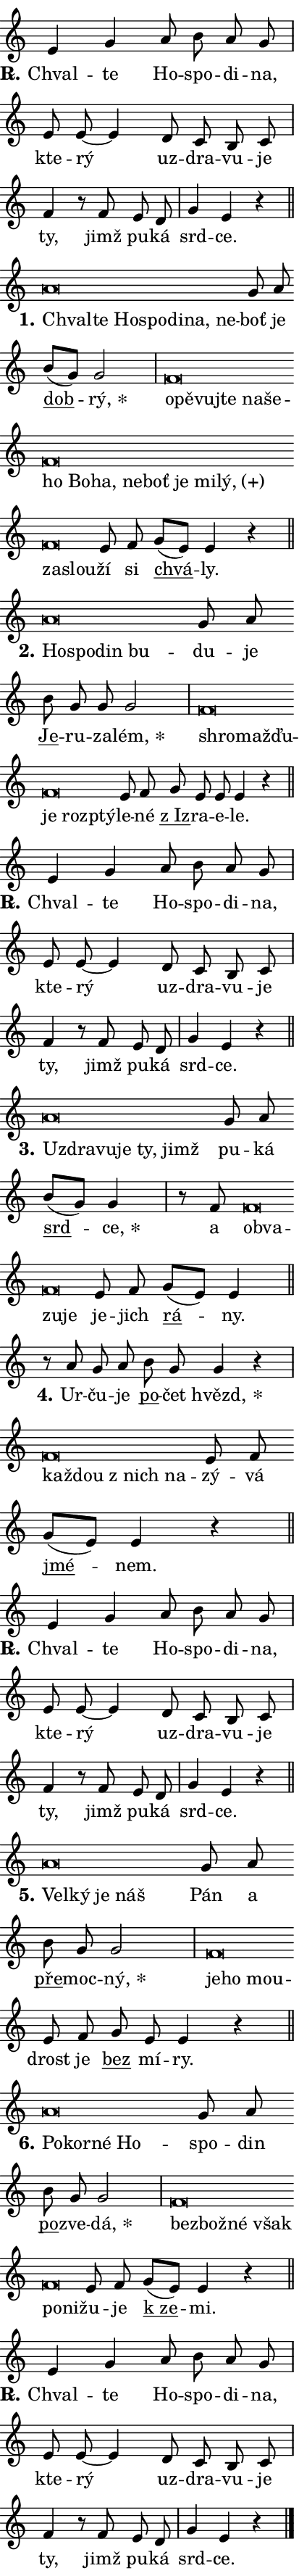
\version "2.24.0"
\header { tagline = "" }
\paper {
  indent = 0\cm
  top-margin = 0\cm
  right-margin = 0.13\cm % to fit lyric hyphens
  bottom-margin = 0\cm
  left-margin = 0\cm
  paper-width = 7\cm
  page-breaking = #ly:one-page-breaking
  system-system-spacing.basic-distance = #11
  score-system-spacing.basic-distance = #11
  ragged-last = ##f
}


%% Author: Thomas Morley
%% https://lists.gnu.org/archive/html/lilypond-user/2020-05/msg00002.html
#(define (line-position grob)
"Returns position of @var[grob} in current system:
   @code{'start}, if at first time-step
   @code{'end}, if at last time-step
   @code{'middle} otherwise
"
  (let* ((col (ly:item-get-column grob))
         (ln (ly:grob-object col 'left-neighbor))
         (rn (ly:grob-object col 'right-neighbor))
         (col-to-check-left (if (ly:grob? ln) ln col))
         (col-to-check-right (if (ly:grob? rn) rn col))
         (break-dir-left
           (and
             (ly:grob-property col-to-check-left 'non-musical #f)
             (ly:item-break-dir col-to-check-left)))
         (break-dir-right
           (and
             (ly:grob-property col-to-check-right 'non-musical #f)
             (ly:item-break-dir col-to-check-right))))
        (cond ((eqv? 1 break-dir-left) 'start)
              ((eqv? -1 break-dir-right) 'end)
              (else 'middle))))

#(define (tranparent-at-line-position vctor)
  (lambda (grob)
  "Relying on @code{line-position} select the relevant enry from @var{vctor}.
Used to determine transparency,"
    (case (line-position grob)
      ((end) (not (vector-ref vctor 0)))
      ((middle) (not (vector-ref vctor 1)))
      ((start) (not (vector-ref vctor 2))))))

noteHeadBreakVisibility =
#(define-music-function (break-visibility)(vector?)
"Makes @code{NoteHead}s transparent relying on @var{break-visibility}"
#{
  \override NoteHead.transparent =
    #(tranparent-at-line-position break-visibility)
#})

#(define delete-ledgers-for-transparent-note-heads
  (lambda (grob)
    "Reads whether a @code{NoteHead} is transparent.
If so this @code{NoteHead} is removed from @code{'note-heads} from
@var{grob}, which is supposed to be @code{LedgerLineSpanner}.
As a result ledgers are not printed for this @code{NoteHead}"
    (let* ((nhds-array (ly:grob-object grob 'note-heads))
           (nhds-list
             (if (ly:grob-array? nhds-array)
                 (ly:grob-array->list nhds-array)
                 '()))
           ;; Relies on the transparent-property being done before
           ;; Staff.LedgerLineSpanner.after-line-breaking is executed.
           ;; This is fragile ...
           (to-keep
             (remove
               (lambda (nhd)
                 (ly:grob-property nhd 'transparent #f))
               nhds-list)))
      ;; TODO find a better method to iterate over grob-arrays, similiar
      ;; to filter/remove etc for lists
      ;; For now rebuilt from scratch
      (set! (ly:grob-object grob 'note-heads)  '())
      (for-each
        (lambda (nhd)
          (ly:pointer-group-interface::add-grob grob 'note-heads nhd))
        to-keep))))

squashNotes = {
  \override NoteHead.X-extent = #'(-0.2 . 0.2)
  \override NoteHead.Y-extent = #'(-0.75 . 0)
  \override NoteHead.stencil =
    #(lambda (grob)
       (let ((pos (ly:grob-property grob 'staff-position)))
         (begin
           (if (< pos -7) (display "ERROR: Lower brevis then expected\n") (display ""))
           (if (<= pos -6) ly:text-interface::print ly:note-head::print))))
}
unSquashNotes = {
  \revert NoteHead.X-extent
  \revert NoteHead.Y-extent
  \revert NoteHead.stencil
}

hideNotes = \noteHeadBreakVisibility #begin-of-line-visible
unHideNotes = \noteHeadBreakVisibility #all-visible

% work-around for resetting accidentals
% https://lilypond.org/doc/v2.23/Documentation/notation/displaying-rhythms#unmetered-music
cadenzaMeasure = {
  \cadenzaOff
  \partial 1024 s1024
  \cadenzaOn
}

#(define-markup-command (accent layout props text) (markup?)
  "Underline accented syllable"
  (interpret-markup layout props
    #{\markup \override #'(offset . 4.3) \underline { #text }#}))

responsum = \markup \concat {
  "R" \hspace #-1.05 \path #0.1 #'((moveto 0 0.07) (lineto 0.9 0.8)) \hspace #0.05 "."
}

spaceSize = #0.6828661417322834 % exact space size for TeX Gyre Schola

\layout {
  \context {
    \Staff
    \remove "Time_signature_engraver"
    \override LedgerLineSpanner.after-line-breaking = #delete-ledgers-for-transparent-note-heads
  }
  \context {
    \Lyrics {
      \override LyricSpace.minimum-distance = \spaceSize
      \override LyricText.font-name = #"TeX Gyre Schola"
      \override LyricText.font-size = 1
      \override StanzaNumber.font-name = #"TeX Gyre Schola Bold"
      \override StanzaNumber.font-size = 1
    }
  }
  \context {
    \Score 
    \override NoteHead.text =
      #(lambda (grob) 
        (let ((pos (ly:grob-property grob 'staff-position)))
          #{\markup {
            \combine
              \halign #-0.55 \raise #(if (= pos -6) 0 0.5) \override #'(thickness . 2) \draw-line #'(3.2 . 0)
              \musicglyph "noteheads.sM1"
          }#}))
  }
}

% magnetic-lyrics.ily
%
%   written by
%     Jean Abou Samra <jean@abou-samra.fr>
%     Werner Lemberg <wl@gnu.org>
%
%   adapted by
%     Jiri Hon <jiri.hon@gmail.com>
%
% Version 2022-Apr-15

% https://www.mail-archive.com/lilypond-user@gnu.org/msg149350.html

#(define (Left_hyphen_pointer_engraver context)
   "Collect syllable-hyphen-syllable occurrences in lyrics and store
them in properties.  This engraver only looks to the left.  For
example, if the lyrics input is @code{foo -- bar}, it does the
following.

@itemize @bullet
@item
Set the @code{text} property of the @code{LyricHyphen} grob between
@q{foo} and @q{bar} to @code{foo}.

@item
Set the @code{left-hyphen} property of the @code{LyricText} grob with
text @q{foo} to the @code{LyricHyphen} grob between @q{foo} and
@q{bar}.
@end itemize

Use this auxiliary engraver in combination with the
@code{lyric-@/text::@/apply-@/magnetic-@/offset!} hook."
   (let ((hyphen #f)
         (text #f))
     (make-engraver
      (acknowledgers
       ((lyric-syllable-interface engraver grob source-engraver)
        (set! text grob)))
      (end-acknowledgers
       ((lyric-hyphen-interface engraver grob source-engraver)
        ;(when (not (grob::has-interface grob 'lyric-space-interface))
          (set! hyphen grob)));)
      ((stop-translation-timestep engraver)
       (when (and text hyphen)
         (ly:grob-set-object! text 'left-hyphen hyphen))
       (set! text #f)
       (set! hyphen #f)))))

#(define (lyric-text::apply-magnetic-offset! grob)
   "If the space between two syllables is less than the value in
property @code{LyricText@/.details@/.squash-threshold}, move the right
syllable to the left so that it gets concatenated with the left
syllable.

Use this function as a hook for
@code{LyricText@/.after-@/line-@/breaking} if the
@code{Left_@/hyphen_@/pointer_@/engraver} is active."
   (let ((hyphen (ly:grob-object grob 'left-hyphen #f)))
     (when hyphen
       (let ((left-text (ly:spanner-bound hyphen LEFT)))
         (when (grob::has-interface left-text 'lyric-syllable-interface)
           (let* ((common (ly:grob-common-refpoint grob left-text X))
                  (this-x-ext (ly:grob-extent grob common X))
                  (left-x-ext
                   (begin
                     ;; Trigger magnetism for left-text.
                     (ly:grob-property left-text 'after-line-breaking)
                     (ly:grob-extent left-text common X)))
                  ;; `delta` is the gap width between two syllables.
                  (delta (- (interval-start this-x-ext)
                            (interval-end left-x-ext)))
                  (details (ly:grob-property grob 'details))
                  (threshold (assoc-get 'squash-threshold details 0.2)))
             (when (< delta threshold)
               (let* (;; We have to manipulate the input text so that
                      ;; ligatures crossing syllable boundaries are not
                      ;; disabled.  For languages based on the Latin
                      ;; script this is essentially a beautification.
                      ;; However, for non-Western scripts it can be a
                      ;; necessity.
                      (lt (ly:grob-property left-text 'text))
                      (rt (ly:grob-property grob 'text))
                      (is-space (grob::has-interface hyphen 'lyric-space-interface))
                      (space (if is-space " " ""))
                      (extra-delta (if is-space spaceSize 0))
                      ;; Append new syllable.
                      (ltrt-space (if (and (string? lt) (string? rt))
                                (string-append lt space rt)
                                (make-concat-markup (list lt space rt))))
                      ;; Right-align `ltrt` to the right side.
                      (ltrt-space-markup (grob-interpret-markup
                               grob
                               (make-translate-markup
                                (cons (interval-length this-x-ext) 0)
                                (make-right-align-markup ltrt-space)))))
                 (begin
                   ;; Don't print `left-text`.
                   (ly:grob-set-property! left-text 'stencil #f)
                   ;; Set text and stencil (which holds all collected
                   ;; syllables so far) and shift it to the left.
                   (ly:grob-set-property! grob 'text ltrt-space)
                   (ly:grob-set-property! grob 'stencil ltrt-space-markup)
                   (ly:grob-translate-axis! grob (- (- delta extra-delta)) X))))))))))


#(define (lyric-hyphen::displace-bounds-first grob)
   ;; Make very sure this callback isn't triggered too early.
   (let ((left (ly:spanner-bound grob LEFT))
         (right (ly:spanner-bound grob RIGHT)))
     (ly:grob-property left 'after-line-breaking)
     (ly:grob-property right 'after-line-breaking)
     (ly:lyric-hyphen::print grob)))

squashThreshold = #0.4

\layout {
  \context {
    \Lyrics
    \consists #Left_hyphen_pointer_engraver
    \override LyricText.after-line-breaking =
      #lyric-text::apply-magnetic-offset!
    \override LyricHyphen.stencil = #lyric-hyphen::displace-bounds-first
    \override LyricText.details.squash-threshold = \squashThreshold
    \override LyricHyphen.minimum-distance = 0
    \override LyricHyphen.minimum-length = \squashThreshold
  }
}

squashText = \override LyricText.details.squash-threshold = 9999
unSquashText = \override LyricText.details.squash-threshold = \squashThreshold

leftText = \override LyricText.self-alignment-X = #LEFT
unLeftText = \revert LyricText.self-alignment-X

starOffset = #(lambda (grob) 
                (let ((x_offset (ly:self-alignment-interface::aligned-on-x-parent grob)))
                  (if (= x_offset 0) 0 (+ x_offset 1.2))))

star = #(define-music-function (syllable)(string?)
"Append star separator at the end of a syllable"
#{
  \once \override LyricText.X-offset = #starOffset
  \lyricmode { \markup {
    #syllable
    \override #'((font-name . "TeX Gyre Schola Bold")) \hspace #0.2 \lower #0.65 \larger "*"
  } }
#})

starAccent = #(define-music-function (syllable)(string?)
"Append star separator at the end of a syllable and make accent"
#{
  \once \override LyricText.X-offset = #starOffset
  \lyricmode { \markup {
    \accent #syllable
    \override #'((font-name . "TeX Gyre Schola Bold")) \hspace #0.2 \lower #0.65 \larger "*"
  } }
#})

breath = #(define-music-function (syllable)(string?)
"Append breathing indicator at the end of a syllable"
#{
  \lyricmode { \markup { #syllable "+" } }
#})

optionalBreath = #(define-music-function (syllable)(string?)
"Append optional breathing indicator at the end of a syllable"
#{
  \lyricmode { \markup { #syllable "(+)" } }
#})


\score {
    <<
        \new Voice = "melody" { \cadenzaOn \key c \major \relative { e'4 g a8 b a g \cadenzaMeasure \bar "|" e e~ e4 \bar "" d8 c b c \cadenzaMeasure \bar "|" f4 r8 f e d \cadenzaMeasure \bar "|" g4 e r4 \cadenzaMeasure \bar "||" \break } }
        \new Lyrics \lyricsto "melody" { \lyricmode { \set stanza = \responsum
Chval -- te Ho -- spo -- di -- na, kte -- rý uz -- dra -- vu -- je ty, jimž pu -- ká srd -- ce. } }
    >>
    \layout {}
}

\score {
    <<
        \new Voice = "melody" { \cadenzaOn \key c \major \relative { \squashNotes a'\breve*1/16 \hideNotes \breve*1/16 \bar "" \breve*1/16 \bar "" \breve*1/16 \bar "" \breve*1/16 \bar "" \breve*1/16 \breve*1/16 \bar "" \unHideNotes \unSquashNotes g8 a \bar "" b[( g)] g2 \cadenzaMeasure \bar "|" \squashNotes f\breve*1/16 \hideNotes \breve*1/16 \bar "" \breve*1/16 \bar "" \breve*1/16 \bar "" \breve*1/16 \bar "" \breve*1/16 \bar "" \breve*1/16 \bar "" \breve*1/16 \bar "" \breve*1/16 \bar "" \breve*1/16 \bar "" \breve*1/16 \bar "" \breve*1/16 \bar "" \breve*1/16 \bar "" \breve*1/16 \bar "" \breve*1/16 \breve*1/16 \bar "" \unHideNotes \unSquashNotes e8 f \bar "" g[( e)] e4 r \cadenzaMeasure \bar "||" \break } }
        \new Lyrics \lyricsto "melody" { \lyricmode { \set stanza = "1."
\leftText Chval -- \squashText te Ho -- spo -- di -- na, ne -- \unLeftText \unSquashText boť je \markup \accent dob -- \star rý, \leftText o -- \squashText pě -- vuj -- te na -- še -- ho Bo -- ha, ne -- boť je mi -- \optionalBreath lý, za -- slou -- \unLeftText \unSquashText ží si \markup \accent chvá -- ly. } }
    >>
    \layout {}
}

\score {
    <<
        \new Voice = "melody" { \cadenzaOn \key c \major \relative { \squashNotes a'\breve*1/16 \hideNotes \breve*1/16 \bar "" \breve*1/16 \breve*1/16 \bar "" \unHideNotes \unSquashNotes g8 a \bar "" b g g g2 \cadenzaMeasure \bar "|" \squashNotes f\breve*1/16 \hideNotes \breve*1/16 \bar "" \breve*1/16 \bar "" \breve*1/16 \breve*1/16 \bar "" \unHideNotes \unSquashNotes e8 f \bar "" g e e e4 r \cadenzaMeasure \bar "||" \break } }
        \new Lyrics \lyricsto "melody" { \lyricmode { \set stanza = "2."
\leftText Ho -- \squashText spo -- din bu -- \unLeftText \unSquashText du -- je \markup \accent Je -- ru -- za -- \star lém, \leftText shro -- \squashText mažďu -- je roz -- ptý -- \unLeftText \unSquashText le -- né \markup \accent "z Iz" -- ra -- e -- le. } }
    >>
    \layout {}
}

\score {
    <<
        \new Voice = "melody" { \cadenzaOn \key c \major \relative { e'4 g a8 b a g \cadenzaMeasure \bar "|" e e~ e4 \bar "" d8 c b c \cadenzaMeasure \bar "|" f4 r8 f e d \cadenzaMeasure \bar "|" g4 e r4 \cadenzaMeasure \bar "||" \break } }
        \new Lyrics \lyricsto "melody" { \lyricmode { \set stanza = \responsum
Chval -- te Ho -- spo -- di -- na, kte -- rý uz -- dra -- vu -- je ty, jimž pu -- ká srd -- ce. } }
    >>
    \layout {}
}

\score {
    <<
        \new Voice = "melody" { \cadenzaOn \key c \major \relative { \squashNotes a'\breve*1/16 \hideNotes \breve*1/16 \bar "" \breve*1/16 \bar "" \breve*1/16 \bar "" \breve*1/16 \breve*1/16 \bar "" \unHideNotes \unSquashNotes g8 a \bar "" b[( g)] g4 \cadenzaMeasure \bar "|" r8 f \squashNotes f\breve*1/16 \hideNotes \breve*1/16 \bar "" \breve*1/16 \breve*1/16 \bar "" \unHideNotes \unSquashNotes e8 f \bar "" g[( e)] e4 \cadenzaMeasure \bar "||" \break } }
        \new Lyrics \lyricsto "melody" { \lyricmode { \set stanza = "3."
\leftText Uz -- \squashText dra -- vu -- je ty, jimž \unLeftText \unSquashText pu -- ká \markup \accent srd -- \star ce, a \leftText ob -- \squashText va -- zu -- je \unLeftText \unSquashText je -- jich \markup \accent rá -- ny. } }
    >>
    \layout {}
}

\score {
    <<
        \new Voice = "melody" { \cadenzaOn \key c \major \relative { r8 a' g8 a \bar "" b g g4 r \cadenzaMeasure \bar "|" \squashNotes f\breve*1/16 \hideNotes \breve*1/16 \bar "" \breve*1/16 \breve*1/16 \bar "" \unHideNotes \unSquashNotes e8 f \bar "" g[( e)] e4 r \cadenzaMeasure \bar "||" \break } }
        \new Lyrics \lyricsto "melody" { \lyricmode { \set stanza = "4."
Ur -- ču -- je \markup \accent po -- čet \star hvězd, \leftText kaž -- \squashText dou "z nich" na -- \unLeftText \unSquashText zý -- vá \markup \accent jmé -- nem. } }
    >>
    \layout {}
}

\score {
    <<
        \new Voice = "melody" { \cadenzaOn \key c \major \relative { e'4 g a8 b a g \cadenzaMeasure \bar "|" e e~ e4 \bar "" d8 c b c \cadenzaMeasure \bar "|" f4 r8 f e d \cadenzaMeasure \bar "|" g4 e r4 \cadenzaMeasure \bar "||" \break } }
        \new Lyrics \lyricsto "melody" { \lyricmode { \set stanza = \responsum
Chval -- te Ho -- spo -- di -- na, kte -- rý uz -- dra -- vu -- je ty, jimž pu -- ká srd -- ce. } }
    >>
    \layout {}
}

\score {
    <<
        \new Voice = "melody" { \cadenzaOn \key c \major \relative { \squashNotes a'\breve*1/16 \hideNotes \breve*1/16 \bar "" \breve*1/16 \breve*1/16 \bar "" \unHideNotes \unSquashNotes g8 a \bar "" b g g2 \cadenzaMeasure \bar "|" \squashNotes f\breve*1/16 \hideNotes \breve*1/16 \breve*1/16 \bar "" \unHideNotes \unSquashNotes e8 f \bar "" g e e4 r \cadenzaMeasure \bar "||" \break } }
        \new Lyrics \lyricsto "melody" { \lyricmode { \set stanza = "5."
\leftText Vel -- \squashText ký je náš \unLeftText \unSquashText Pán a \markup \accent pře -- moc -- \star ný, \leftText je -- \squashText ho mou -- \unLeftText \unSquashText drost je \markup \accent bez mí -- ry. } }
    >>
    \layout {}
}

\score {
    <<
        \new Voice = "melody" { \cadenzaOn \key c \major \relative { \squashNotes a'\breve*1/16 \hideNotes \breve*1/16 \bar "" \breve*1/16 \breve*1/16 \bar "" \unHideNotes \unSquashNotes g8 a \bar "" b g g2 \cadenzaMeasure \bar "|" \squashNotes f\breve*1/16 \hideNotes \breve*1/16 \bar "" \breve*1/16 \bar "" \breve*1/16 \bar "" \breve*1/16 \breve*1/16 \bar "" \unHideNotes \unSquashNotes e8 f \bar "" g[( e)] e4 r \cadenzaMeasure \bar "||" \break } }
        \new Lyrics \lyricsto "melody" { \lyricmode { \set stanza = "6."
\leftText Po -- \squashText kor -- né Ho -- \unLeftText \unSquashText spo -- din \markup \accent po -- zve -- \star dá, \leftText bez -- \squashText bož -- né však po -- ni -- \unLeftText \unSquashText žu -- je \markup \accent "k ze" -- mi. } }
    >>
    \layout {}
}

\score {
    <<
        \new Voice = "melody" { \cadenzaOn \key c \major \relative { e'4 g a8 b a g \cadenzaMeasure \bar "|" e e~ e4 \bar "" d8 c b c \cadenzaMeasure \bar "|" f4 r8 f e d \cadenzaMeasure \bar "|" g4 e r4 \cadenzaMeasure \bar "||" \break } \bar "|." }
        \new Lyrics \lyricsto "melody" { \lyricmode { \set stanza = \responsum
Chval -- te Ho -- spo -- di -- na, kte -- rý uz -- dra -- vu -- je ty, jimž pu -- ká srd -- ce. } }
    >>
    \layout {}
}
